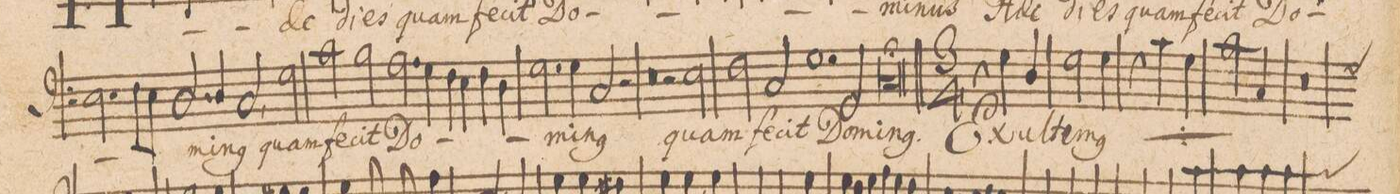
**kern	**text
*I"Bassus.	*
*clefF4	*
*k[]	*
*met(c|)	*
*M2/1	*
=17-	=17-
2.E\	.
8F\L	.
8E\J	.
2.D/	.
4D/	-mi-
=18-	=18-
2C,/	-n(us)
2G\	quam
2c\	fe-
2B\	-cit
=19-	=19-
2.A\	Do-
4G\	.
4F\	.
4E\	.
4F\	.
4D\	.
=20-	=20-
2.G\	.
4G\	-mi-
2C/	-n(us)
2r	.
=21-	=21-
0r	.
=22-	=22-
2r	.
2E\	quam
2F\	fe-
2C/	-cit
=23-	=23-
1.G\	Do-
2GG/	-mi-
=24-	=24-
0C/;	-n(us).
=25||-	=25||-
*M3/4	*
4r	.
4G\	E-
4D/	-xul-
=26	=26
2G\	-te-
4G\	-m(us)
=27	=27
4r	.
*	*ij
4c\	E-
4G\	-xul-
=28	=28
2c\	-te-
4C/	-m(us)
*	*Xij
=29	=29
*custos:G	*
1.r	.
=30	=30
*-	*-
